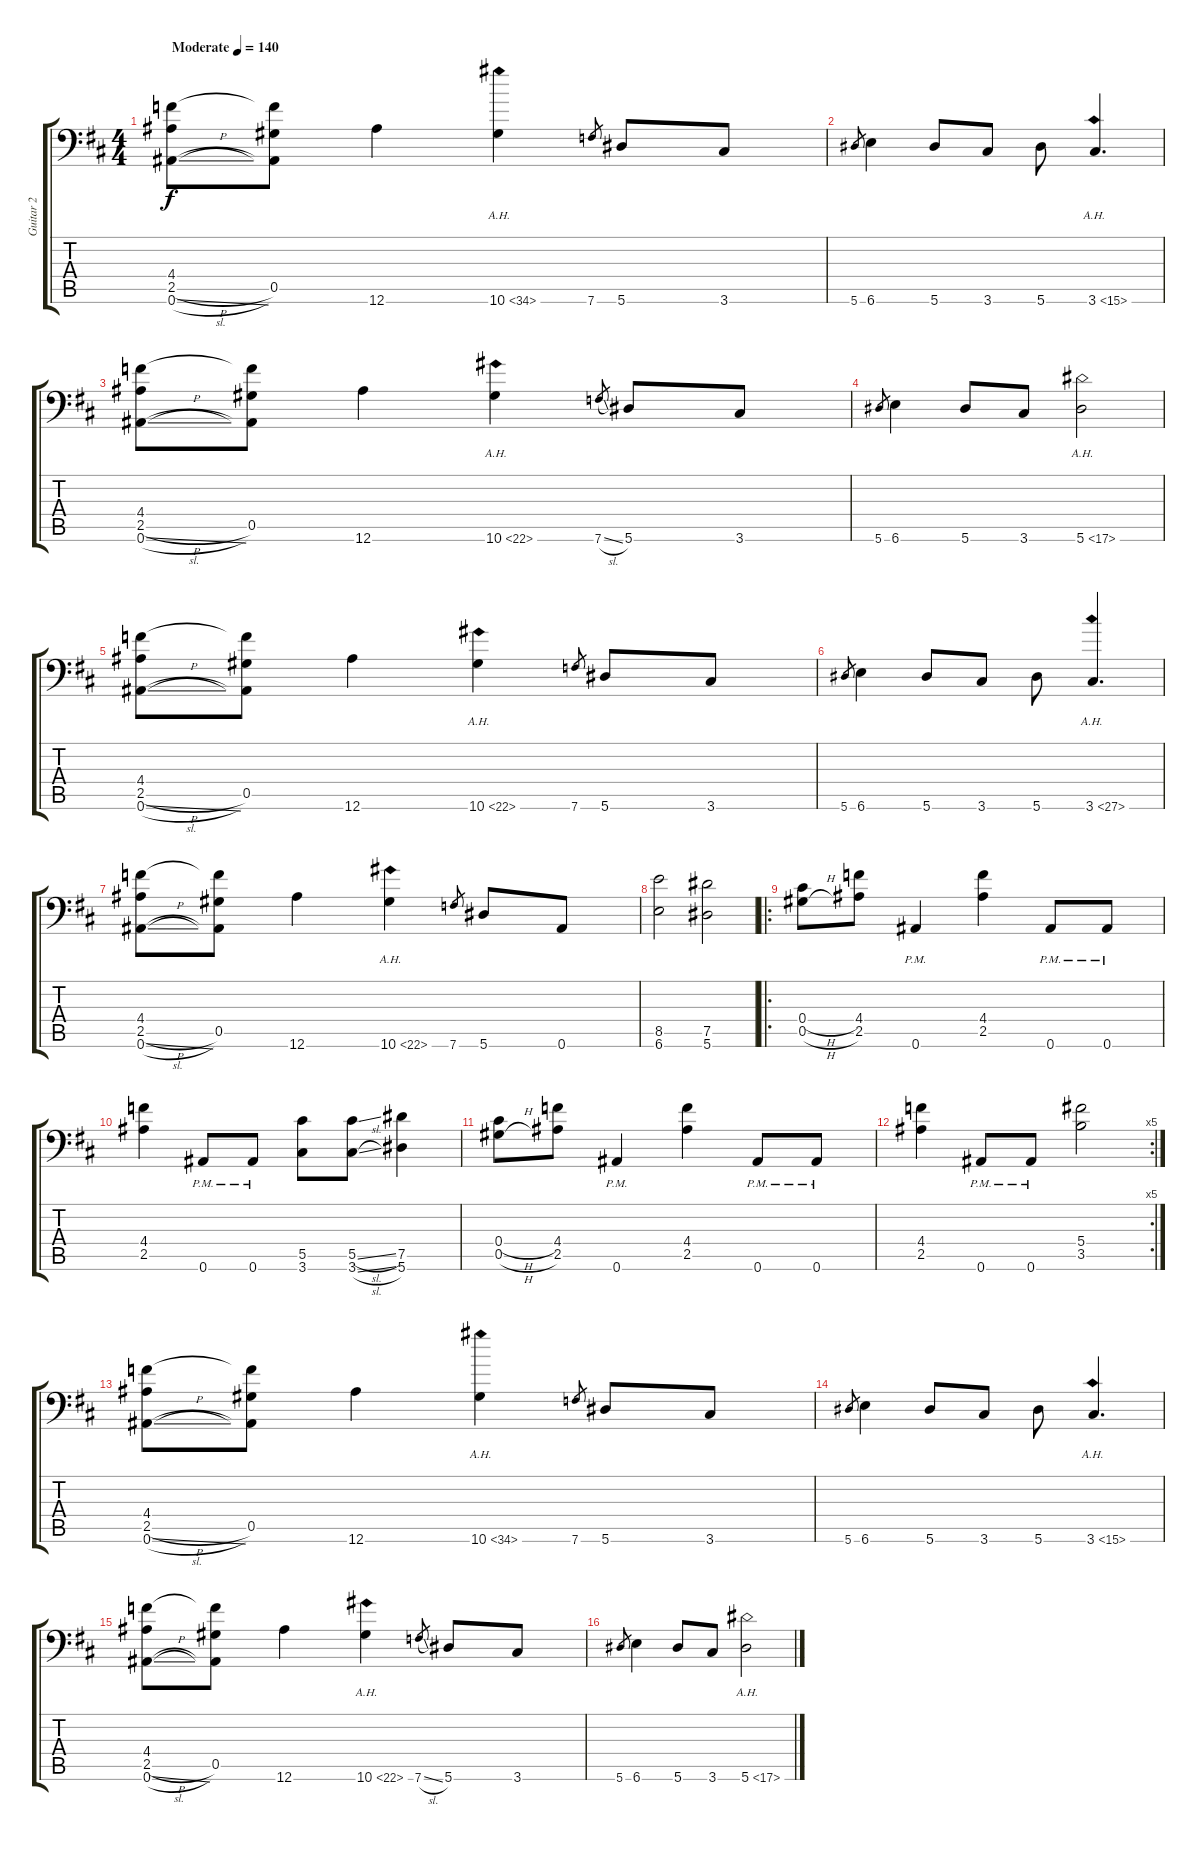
\track ("Guitar 2" "Guitar 2") {instrument overdrivenguitar}
\staff {score tabs}
\tuning (Eb4 Bb3 Gb3 Db3 Ab2 Bb1) {hide}
\ts (4 4)
\tempo (140 "Moderate")
\clef f4
\ks d
(4.4 2.5{h} 0.6{sl}).8{dy f instrument overdrivenguitar} (4.4{t} 0.5 0.6{t}).8 12.6.4 10.6{ah 24}.4 7.6.8{gr} 5.6.8 3.6.8 |
5.6.8{gr} 6.6.4 5.6.8 3.6.8 5.6.8 3.6{ah 12}.4{d} |
(4.4 2.5{h} 0.6{sl}).8 (4.4{t} 0.5 0.6{t}).8 12.6.4 10.6{ah 12}.4 7.6{sl}.8{gr} 5.6.8 3.6.8 |
5.6.8{gr} 6.6.4 5.6.8 3.6.8 5.6{ah 12}.2 |
(4.4 2.5{h} 0.6{sl}).8 (4.4{t} 0.5 0.6{t}).8 12.6.4 10.6{ah 12}.4 7.6.8{gr} 5.6.8 3.6.8 |
5.6.8{gr} 6.6.4 5.6.8 3.6.8 5.6.8 3.6{ah 24}.4{d} |
(4.4 2.5{h} 0.6{sl}).8 (4.4{t} 0.5 0.6{t}).8 12.6.4 10.6{ah 12}.4 7.6.8{gr} 5.6.8 0.6.8 |
(8.5 6.6).2 (7.5 5.6).2 |
\ro
(0.4{h} 0.5{h}).8 (4.4 2.5).8 0.6{pm}.4 (4.4 2.5).4 0.6{pm}.8 0.6{pm}.8 |
(4.4 2.5).4 0.6{pm}.8 0.6{pm}.8 (5.5 3.6).8 (5.5{sl} 3.6{sl}).8 (7.5 5.6).4 |
(0.4{h} 0.5{h}).8 (4.4 2.5).8 0.6{pm}.4 (4.4 2.5).4 0.6{pm}.8 0.6{pm}.8 |
\rc 5
(4.4 2.5).4 0.6{pm}.8 0.6{pm}.8 (5.4 3.5).2 |
(4.4 2.5{h} 0.6{sl}).8 (4.4{t} 0.5 0.6{t}).8 12.6.4 10.6{ah 24}.4 7.6.8{gr} 5.6.8 3.6.8 |
5.6.8{gr} 6.6.4 5.6.8 3.6.8 5.6.8 3.6{ah 12}.4{d} |
(4.4 2.5{h} 0.6{sl}).8 (4.4{t} 0.5 0.6{t}).8 12.6.4 10.6{ah 12}.4 7.6{sl}.8{gr} 5.6.8 3.6.8 |
5.6.8{gr} 6.6.4 5.6.8 3.6.8 5.6{ah 12}.2
